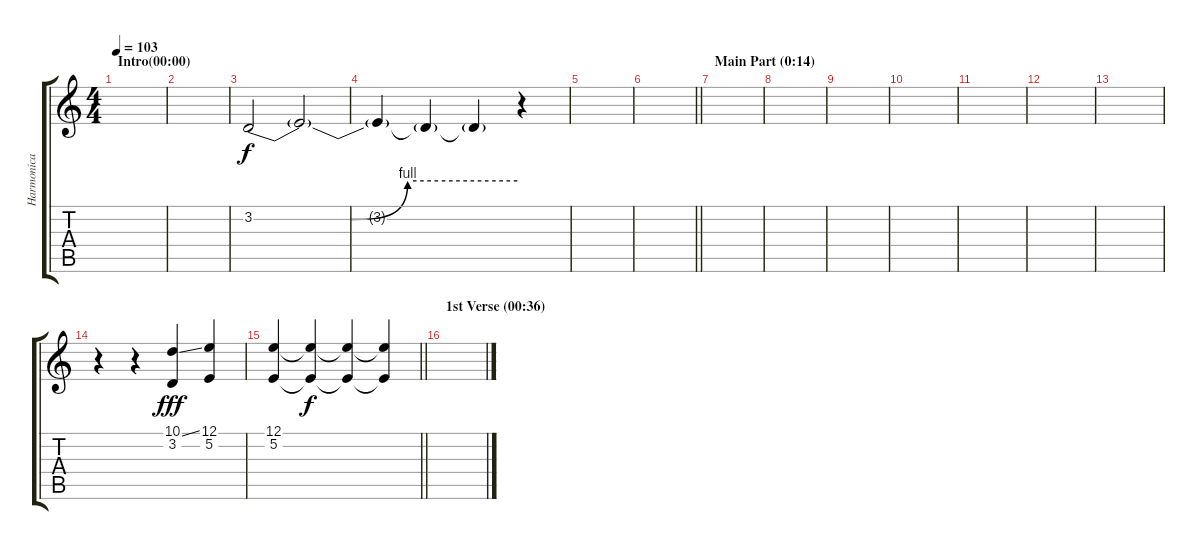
\track ("Harmonica (S. Tyler)" "Harmonica ") {instrument harmonica}
\staff {score tabs}
\tuning (E4 B3 G3 D3 A2 E2) {hide}
\ts (4 4)
\section ("" "Intro(00:00)")
\tempo 103
\clef g2
\ks c
|
|
3.2{be (custom 0 0 22 0 35 4 60 4)}.2 3.2{t}.2 |
3.2{t}.4 3.2{t}.4 3.2{t}.4 r.4 |
|
\barLineRight lightlight
|
\section ("" "Main Part (0:14)")
|
|
|
|
|
|
|
r.4 r.4 (10.1{ss} 3.2).4{dy fff} (12.1 5.2).4 |
\barLineRight lightlight
(12.1 5.2).4{volume 9} (12.1{t} 5.2{t}).4{dy f} (12.1{t} 5.2{t}).4 (12.1{t} 5.2{t}).4 |
\section ("" "1st Verse (00:36)")
